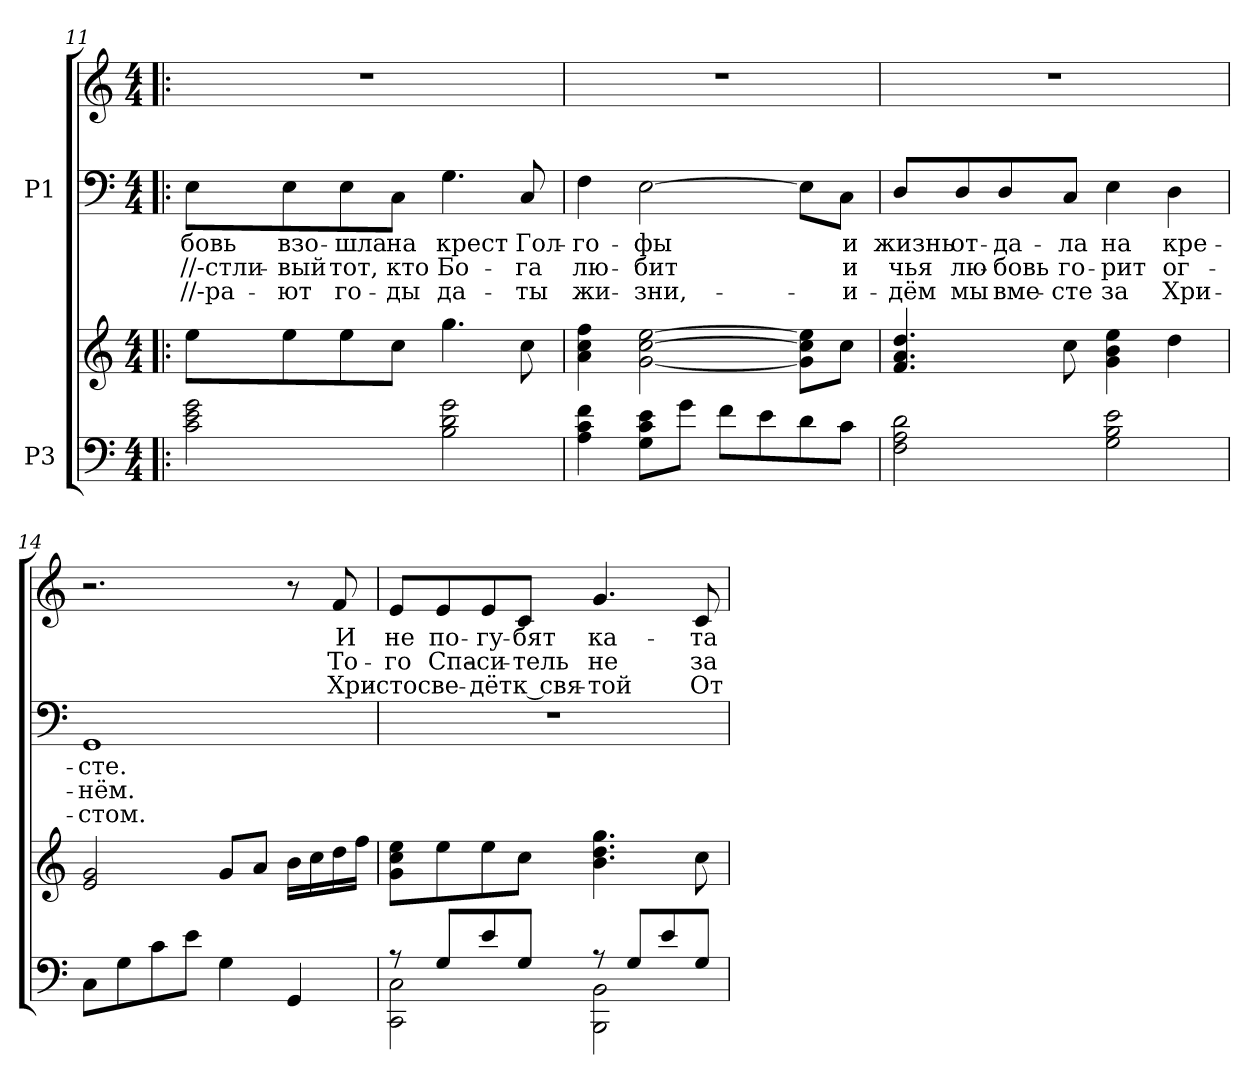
**kern	**kern	**kern	**text	**text	**text	**kern	**text	**text	**text
*part2	*part2	*part1	*part1	*part1	*part1	*part1	*part1	*part1	*part1
*staff4	*staff3	*staff2	*staff2	*staff2	*staff2	*staff1	*staff1	*staff1	*staff1
*I"P3	*	*I"P1	*	*	*	*	*	*	*
*clefF4	*clefG2	*clefF4	*	*	*	*clefG2	*	*	*
*k[]	*k[]	*k[]	*	*	*	*k[]	*	*	*
*C:	*C:	*C:	*	*	*	*C:	*	*	*
*M4/4	*M4/4	*M4/4	*	*	*	*M4/4	*	*	*
=11!|:	=11!|:	=11!|:	=11!|:	=11!|:	=11!|:	=11!|:	=11!|:	=11!|:	=11!|:
!	!	!	!LO:LY:a:color=#000000	!LO:LY:a:color=#000000	!LO:LY:a:color=#000000	!	!	!	!
2ci\ 2ei 2gi	8eei\L	8Ei\L	-бовь	//-стли-	//-ра-	1r	.	.	.
!	!	!	!LO:LY:a:color=#000000	!LO:LY:a:color=#000000	!LO:LY:a:color=#000000	!	!	!	!
.	8eei\	8Ei\	взо-	-вый	-ют	.	.	.	.
!	!	!	!LO:LY:a:color=#000000	!LO:LY:a:color=#000000	!LO:LY:a:color=#000000	!	!	!	!
.	8eei\	8Ei\	-шла	тот,	го-	.	.	.	.
!	!	!	!LO:LY:a:color=#000000	!LO:LY:a:color=#000000	!LO:LY:a:color=#000000	!	!	!	!
.	8cci\J	8Ci\J	на	кто	-ды	.	.	.	.
!	!	!	!LO:LY:a:color=#000000	!LO:LY:a:color=#000000	!LO:LY:a:color=#000000	!	!	!	!
2Bi\ 2di 2gi	4.ggi\	4.Gi\	крест	Бо-	да-	.	.	.	.
!	!	!	!LO:LY:a:color=#000000	!LO:LY:a:color=#000000	!LO:LY:a:color=#000000	!	!	!	!
.	8cci\	8Ci/	Гол-	-га	-ты	.	.	.	.
=12	=12	=12	=12	=12	=12	=12	=12	=12	=12
!	!	!	!LO:LY:a:color=#000000	!LO:LY:a:color=#000000	!LO:LY:a:color=#000000	!	!	!	!
4Ai\ 4ci 4fi	4ai\ 4cci 4ffi	4Fi\	-го-	лю-	жи-	1r	.	.	.
!	!	!	!LO:LY:a:color=#000000	!LO:LY:a:color=#000000	!LO:LY:a:color=#000000	!	!	!	!
8Gi\ 8ci 8eiL	[<2gi\ [>2cci [>2eei	[>2Ei\	-фы	-бит	-зни,-	.	.	.	.
8gi\J	.	.	.	.	.	.	.	.	.
8fi\L	.	.	.	.	.	.	.	.	.
8ei\	.	.	.	.	.	.	.	.	.
8di\	8gi\] 8cci] 8eei]L	8Ei\L]	.	.	.	.	.	.	.
!	!	!	!LO:LY:a:color=#000000	!LO:LY:a:color=#000000	!LO:LY:a:color=#000000	!	!	!	!
8ci\J	8cci\J	8Ci\J	и	и	-и-	.	.	.	.
!!LO:LB:g=z
=13	=13	=13	=13	=13	=13	=13	=13	=13	=13
!	!	!	!LO:LY:a:color=#000000	!LO:LY:a:color=#000000	!LO:LY:a:color=#000000	!	!	!	!
2Fi\ 2Ai 2di	4.fi/ 4.ai 4.ddi	8Di/L	жизнь	чья	-дём	1r	.	.	.
!	!	!	!LO:LY:a:color=#000000	!LO:LY:a:color=#000000	!LO:LY:a:color=#000000	!	!	!	!
.	.	8Di/	от-	лю-	мы	.	.	.	.
!	!	!	!LO:LY:a:color=#000000	!LO:LY:a:color=#000000	!LO:LY:a:color=#000000	!	!	!	!
.	.	8Di/	-да-	-бовь	вме-	.	.	.	.
!	!	!	!LO:LY:a:color=#000000	!LO:LY:a:color=#000000	!LO:LY:a:color=#000000	!	!	!	!
.	8cci\	8Ci/J	-ла	го-	-сте	.	.	.	.
!	!	!	!LO:LY:a:color=#000000	!LO:LY:a:color=#000000	!LO:LY:a:color=#000000	!	!	!	!
2Gi\ 2Bi 2ei	4gi\ 4bi 4eei	4Ei\	на	-рит	за	.	.	.	.
!	!	!	!LO:LY:a:color=#000000	!LO:LY:a:color=#000000	!LO:LY:a:color=#000000	!	!	!	!
.	4ddi\	4Di\	кре-	ог-	Хри-	.	.	.	.
=14	=14	=14	=14	=14	=14	=14	=14	=14	=14
!	!	!	!LO:LY:a:color=#000000	!LO:LY:a:color=#000000	!LO:LY:a:color=#000000	!	!	!	!
8Ci\L	2ei/ 2gi	1GGi	-сте.	-нём.	-стом.	2.r	.	.	.
8Gi\	.	.	.	.	.	.	.	.	.
8ci\	.	.	.	.	.	.	.	.	.
8ei\J	.	.	.	.	.	.	.	.	.
4Gi\	8gi/L	.	.	.	.	.	.	.	.
.	8ai/J	.	.	.	.	.	.	.	.
4GGi/	16bi\LL	.	.	.	.	8r	.	.	.
.	16cci\	.	.	.	.	.	.	.	.
!	!	!	!	!	!	!	!LO:LY:b:color=#000000	!LO:LY:b:color=#000000	!LO:LY:b:color=#000000
.	16ddi\	.	.	.	.	8fi/	И	То-	Хри-
.	16ffi\JJ	.	.	.	.	.	.	.	.
=15	=15	=15	=15	=15	=15	=15	=15	=15	=15
*^	*	*	*	*	*	*	*	*	*
!	!	!	!	!	!	!	!	!LO:LY:b:color=#000000	!LO:LY:b:color=#000000	!LO:LY:b:color=#000000
8r	2CCi\ 2Ci	8gi\ 8cci 8eeiL	1r	.	.	.	8ei/L	не	-го	-стос
!	!	!	!	!	!	!	!	!LO:LY:b:color=#000000	!LO:LY:b:color=#000000	!LO:LY:b:color=#000000
8Gi/L	.	8eei\	.	.	.	.	8ei/	по-	Спа-	ве-
!	!	!	!	!	!	!	!	!LO:LY:b:color=#000000	!LO:LY:b:color=#000000	!LO:LY:b:color=#000000
8ei/	.	8eei\	.	.	.	.	8ei/	-гу-	-си-	-дёт
!	!	!	!	!	!	!	!	!LO:LY:b:color=#000000	!LO:LY:b:color=#000000	!LO:LY:b:color=#000000
8Gi/J	.	8cci\J	.	.	.	.	8ci/J	-бят	-тель	к свя-
!	!	!	!	!	!	!	!	!LO:LY:b:color=#000000	!LO:LY:b:color=#000000	!LO:LY:b:color=#000000
8r	2BBBi\ 2BBi	4.bi\ 4.ddi 4.ggi	.	.	.	.	4.gi/	ка-	не	-той
8Gi/L	.	.	.	.	.	.	.	.	.	.
8ei/	.	.	.	.	.	.	.	.	.	.
!	!	!	!	!	!	!	!	!LO:LY:b:color=#000000	!LO:LY:b:color=#000000	!LO:LY:b:color=#000000
8Gi/J	.	8cci\	.	.	.	.	8ci/	-та-	за-	От-
*v	*v	*	*	*	*	*	*	*	*	*
=	=	=	=	=	=	=	=	=	=
*-	*-	*-	*-	*-	*-	*-	*-	*-	*-
